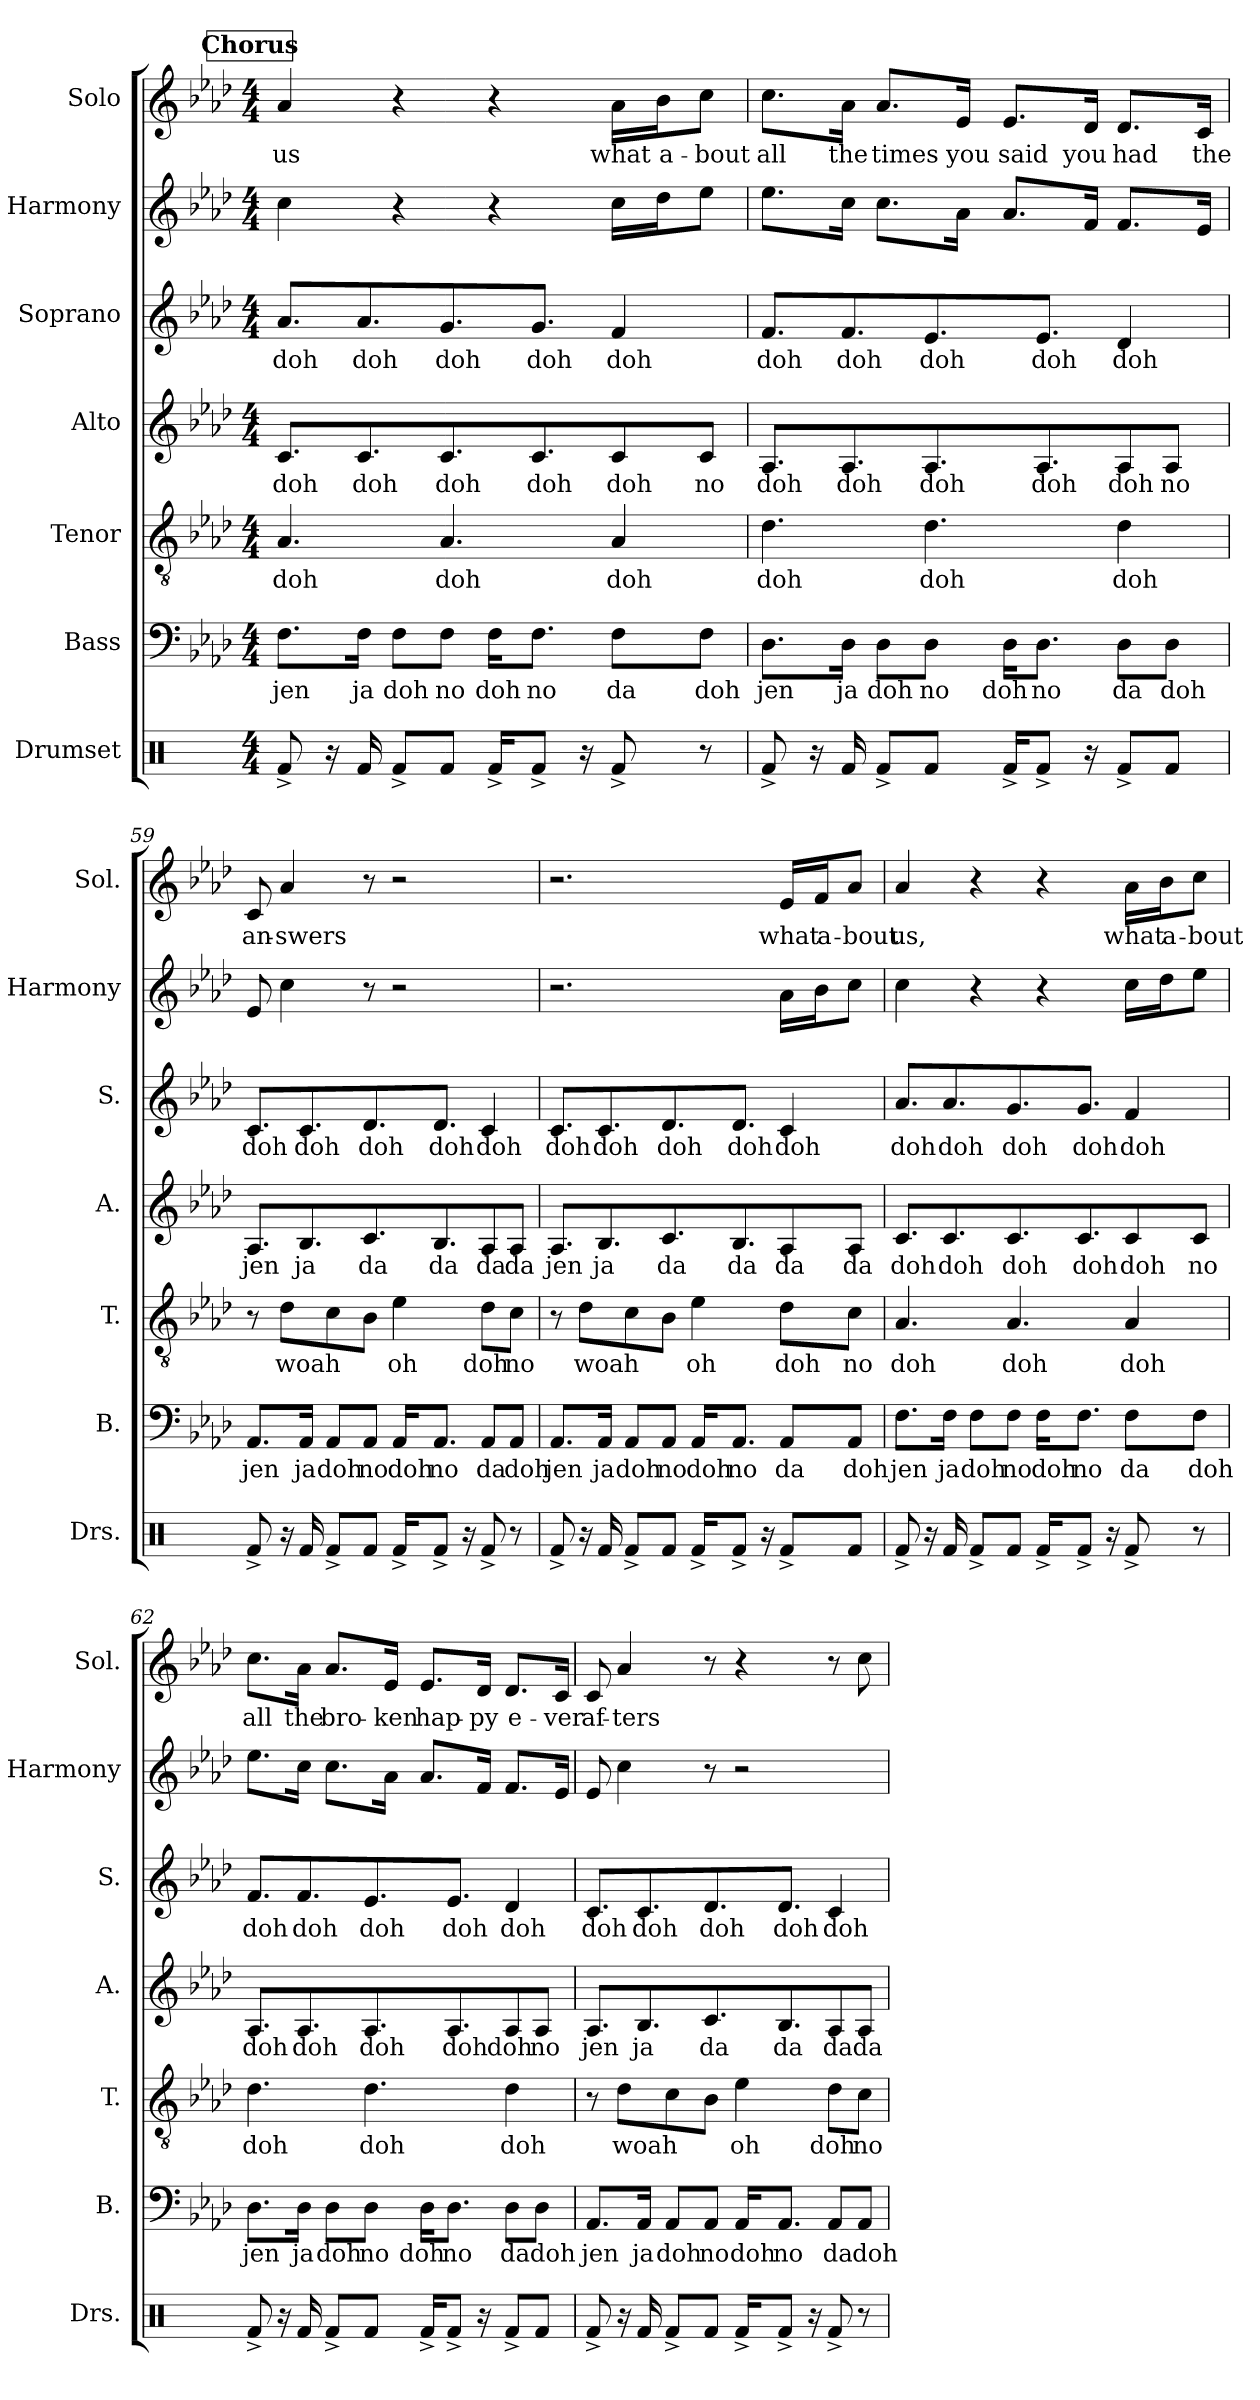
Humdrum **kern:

**kern	**kern	**text	**kern	**text	**kern	**text	**kern	**text	**kern	**kern	**text
*part7	*part6	*part6	*part5	*part5	*part4	*part4	*part3	*part3	*part2	*part1	*part1
*staff7	*staff6	*staff6	*staff5	*staff5	*staff4	*staff4	*staff3	*staff3	*staff2	*staff1	*staff1
*I"Drumset	*I"Bass	*	*I"Tenor	*	*I"Alto	*	*I"Soprano	*	*I"Harmony	*I"Solo	*
*I'Drs.	*I'B.	*	*I'T.	*	*I'A.	*	*I'S.	*	*I'Harmony	*I'Sol.	*
*clefX	*clefF4	*	*clefGv2	*	*clefG2	*	*clefG2	*	*clefG2	*clefG2	*
*k[]	*k[b-e-a-d-]	*	*k[b-e-a-d-]	*	*k[b-e-a-d-]	*	*k[b-e-a-d-]	*	*k[b-e-a-d-]	*k[b-e-a-d-]	*
*M4/4	*M4/4	*	*M4/4	*	*M4/4	*	*M4/4	*	*M4/4	*M4/4	*
!!LO:REH:place=s1:a:B:fs=14:t=Chorus
=57	=57	=57	=57	=57	=57	=57	=57	=57	=57	=57	=57
!	!	!LO:LY:b	!	!LO:LY:b	!	!LO:LY:b	!	!LO:LY:b	!	!	!LO:LY:b
8Rf^/	8.F\L	jen	4.A-/	doh	8.c/L	doh	8.a-/L	doh	4cc\	4a-/	us
16r	.	.	.	.	.	.	.	.	.	.	.
!	!	!LO:LY:b	!	!	!	!LO:LY:b	!	!LO:LY:b	!	!	!
16Rf/	16F\Jk	ja	.	.	8.c/	doh	8.a-/	doh	.	.	.
!	!	!LO:LY:b	!	!	!	!	!	!	!	!	!
8Rf^/L	8F\L	doh	.	.	.	.	.	.	4r	4r	.
!	!	!LO:LY:b	!	!LO:LY:b	!	!LO:LY:b	!	!LO:LY:b	!	!	!
8Rf/J	8F\J	no	4.A-/	doh	8.c/	doh	8.g/	doh	.	.	.
!	!	!LO:LY:b	!	!	!	!	!	!	!	!	!
16Rf^/KL	16F\KL	doh	.	.	.	.	.	.	4r	4r	.
!	!	!LO:LY:b	!	!	!	!LO:LY:b	!	!LO:LY:b	!	!	!
8Rf^/J	8.F\J	no	.	.	8.c/	doh	8.g/J	doh	.	.	.
16r	.	.	.	.	.	.	.	.	.	.	.
!	!	!LO:LY:b	!	!LO:LY:b	!	!LO:LY:b	!	!LO:LY:b	!	!	!LO:LY:b
8Rf^/	8F\L	da	4A-/	doh	8c/	doh	4f/	doh	16cc\LL	16a-\LL	what
!	!	!	!	!	!	!	!	!	!	!	!LO:LY:b
.	.	.	.	.	.	.	.	.	16dd-\J	16b-\J	a-
!	!	!LO:LY:b	!	!	!	!LO:LY:b	!	!	!	!	!LO:LY:b
8r	8F\J	doh	.	.	8c/J	no	.	.	8ee-\J	8cc\J	-bout
=58	=58	=58	=58	=58	=58	=58	=58	=58	=58	=58	=58
!	!	!LO:LY:b	!	!LO:LY:b	!	!LO:LY:b	!	!LO:LY:b	!	!	!LO:LY:b
8Rf^/	8.D-\L	jen	4.d-\	doh	8.A-/L	doh	8.f/L	doh	8.ee-\L	8.cc\L	all
16r	.	.	.	.	.	.	.	.	.	.	.
!	!	!LO:LY:b	!	!	!	!LO:LY:b	!	!LO:LY:b	!	!	!LO:LY:b
16Rf/	16D-\Jk	ja	.	.	8.A-/	doh	8.f/	doh	16cc\Jk	16a-\Jk	the
!	!	!LO:LY:b	!	!	!	!	!	!	!	!	!LO:LY:b
8Rf^/L	8D-\L	doh	.	.	.	.	.	.	8.cc\L	8.a-/L	times
!	!	!LO:LY:b	!	!LO:LY:b	!	!LO:LY:b	!	!LO:LY:b	!	!	!
8Rf/J	8D-\J	no	4.d-\	doh	8.A-/	doh	8.e-/	doh	.	.	.
!	!	!	!	!	!	!	!	!	!	!	!LO:LY:b
.	.	.	.	.	.	.	.	.	16a-\Jk	16e-/Jk	you
!	!	!LO:LY:b	!	!	!	!	!	!	!	!	!LO:LY:b
16Rf^/KL	16D-\KL	doh	.	.	.	.	.	.	8.a-/L	8.e-/L	said
!	!	!LO:LY:b	!	!	!	!LO:LY:b	!	!LO:LY:b	!	!	!
8Rf^/J	8.D-\J	no	.	.	8.A-/	doh	8.e-/J	doh	.	.	.
!	!	!	!	!	!	!	!	!	!	!	!LO:LY:b
16r	.	.	.	.	.	.	.	.	16f/Jk	16d-/Jk	you
!	!	!LO:LY:b	!	!LO:LY:b	!	!LO:LY:b	!	!LO:LY:b	!	!	!LO:LY:b
8Rf^/L	8D-\L	da	4d-\	doh	8A-/	doh	4d-/	doh	8.f/L	8.d-/L	had
!	!	!LO:LY:b	!	!	!	!LO:LY:b	!	!	!	!	!
8Rf/J	8D-\J	doh	.	.	8A-/J	no	.	.	.	.	.
!	!	!	!	!	!	!	!	!	!	!	!LO:LY:b
.	.	.	.	.	.	.	.	.	16e-/Jk	16c/Jk	the
!!LO:PB:g=z
=59	=59	=59	=59	=59	=59	=59	=59	=59	=59	=59	=59
!	!	!LO:LY:b	!	!	!	!LO:LY:b	!	!LO:LY:b	!	!	!LO:LY:b
8Rf^/	8.AA-/L	jen	8r	.	8.A-/L	jen	8.c/L	doh	8e-/	8c/	an-
!	!	!	!	!LO:LY:b	!	!	!	!	!	!	!LO:LY:b
16r	.	.	8d-\L	woah	.	.	.	.	4cc\	4a-/	-swers
!	!	!LO:LY:b	!	!	!	!LO:LY:b	!	!LO:LY:b	!	!	!
16Rf/	16AA-/Jk	ja	.	.	8.B-/	ja	8.c/	doh	.	.	.
!	!	!LO:LY:b	!	!	!	!	!	!	!	!	!
8Rf^/L	8AA-/L	doh	8c\	.	.	.	.	.	.	.	.
!	!	!LO:LY:b	!	!	!	!LO:LY:b	!	!LO:LY:b	!	!	!
8Rf/J	8AA-/J	no	8B-\J	.	8.c/	da	8.d-/	doh	8r	8r	.
!	!	!LO:LY:b	!	!LO:LY:b	!	!	!	!	!	!	!
16Rf^/KL	16AA-/KL	doh	4e-\	oh	.	.	.	.	2r	2r	.
!	!	!LO:LY:b	!	!	!	!LO:LY:b	!	!LO:LY:b	!	!	!
8Rf^/J	8.AA-/J	no	.	.	8.B-/	da	8.d-/J	doh	.	.	.
16r	.	.	.	.	.	.	.	.	.	.	.
!	!	!LO:LY:b	!	!LO:LY:b	!	!LO:LY:b	!	!LO:LY:b	!	!	!
8Rf^/	8AA-/L	da	8d-\L	doh	8A-/	da	4c/	doh	.	.	.
!	!	!LO:LY:b	!	!LO:LY:b	!	!LO:LY:b	!	!	!	!	!
8r	8AA-/J	doh	8c\J	no	8A-/J	da	.	.	.	.	.
=60	=60	=60	=60	=60	=60	=60	=60	=60	=60	=60	=60
!	!	!LO:LY:b	!	!	!	!LO:LY:b	!	!LO:LY:b	!	!	!
8Rf^/	8.AA-/L	jen	8r	.	8.A-/L	jen	8.c/L	doh	2.r	2.r	.
!	!	!	!	!LO:LY:b	!	!	!	!	!	!	!
16r	.	.	8d-\L	woah	.	.	.	.	.	.	.
!	!	!LO:LY:b	!	!	!	!LO:LY:b	!	!LO:LY:b	!	!	!
16Rf/	16AA-/Jk	ja	.	.	8.B-/	ja	8.c/	doh	.	.	.
!	!	!LO:LY:b	!	!	!	!	!	!	!	!	!
8Rf^/L	8AA-/L	doh	8c\	.	.	.	.	.	.	.	.
!	!	!LO:LY:b	!	!	!	!LO:LY:b	!	!LO:LY:b	!	!	!
8Rf/J	8AA-/J	no	8B-\J	.	8.c/	da	8.d-/	doh	.	.	.
!	!	!LO:LY:b	!	!LO:LY:b	!	!	!	!	!	!	!
16Rf^/KL	16AA-/KL	doh	4e-\	oh	.	.	.	.	.	.	.
!	!	!LO:LY:b	!	!	!	!LO:LY:b	!	!LO:LY:b	!	!	!
8Rf^/J	8.AA-/J	no	.	.	8.B-/	da	8.d-/J	doh	.	.	.
16r	.	.	.	.	.	.	.	.	.	.	.
!	!	!LO:LY:b	!	!LO:LY:b	!	!LO:LY:b	!	!LO:LY:b	!	!	!LO:LY:b
8Rf^/L	8AA-/L	da	8d-\L	doh	8A-/	da	4c/	doh	16a-\LL	16e-/LL	what
!	!	!	!	!	!	!	!	!	!	!	!LO:LY:b
.	.	.	.	.	.	.	.	.	16b-\J	16f/J	a-
!	!	!LO:LY:b	!	!LO:LY:b	!	!LO:LY:b	!	!	!	!	!LO:LY:b
8Rf/J	8AA-/J	doh	8c\J	no	8A-/J	da	.	.	8cc\J	8a-/J	-bout
=61	=61	=61	=61	=61	=61	=61	=61	=61	=61	=61	=61
!	!	!LO:LY:b	!	!LO:LY:b	!	!LO:LY:b	!	!LO:LY:b	!	!	!LO:LY:b
8Rf^/	8.F\L	jen	4.A-/	doh	8.c/L	doh	8.a-/L	doh	4cc\	4a-/	us,
16r	.	.	.	.	.	.	.	.	.	.	.
!	!	!LO:LY:b	!	!	!	!LO:LY:b	!	!LO:LY:b	!	!	!
16Rf/	16F\Jk	ja	.	.	8.c/	doh	8.a-/	doh	.	.	.
!	!	!LO:LY:b	!	!	!	!	!	!	!	!	!
8Rf^/L	8F\L	doh	.	.	.	.	.	.	4r	4r	.
!	!	!LO:LY:b	!	!LO:LY:b	!	!LO:LY:b	!	!LO:LY:b	!	!	!
8Rf/J	8F\J	no	4.A-/	doh	8.c/	doh	8.g/	doh	.	.	.
!	!	!LO:LY:b	!	!	!	!	!	!	!	!	!
16Rf^/KL	16F\KL	doh	.	.	.	.	.	.	4r	4r	.
!	!	!LO:LY:b	!	!	!	!LO:LY:b	!	!LO:LY:b	!	!	!
8Rf^/J	8.F\J	no	.	.	8.c/	doh	8.g/J	doh	.	.	.
16r	.	.	.	.	.	.	.	.	.	.	.
!	!	!LO:LY:b	!	!LO:LY:b	!	!LO:LY:b	!	!LO:LY:b	!	!	!LO:LY:b
8Rf^/	8F\L	da	4A-/	doh	8c/	doh	4f/	doh	16cc\LL	16a-\LL	what
!	!	!	!	!	!	!	!	!	!	!	!LO:LY:b
.	.	.	.	.	.	.	.	.	16dd-\J	16b-\J	a-
!	!	!LO:LY:b	!	!	!	!LO:LY:b	!	!	!	!	!LO:LY:b
8r	8F\J	doh	.	.	8c/J	no	.	.	8ee-\J	8cc\J	-bout
!!LO:LB:g=z
=62	=62	=62	=62	=62	=62	=62	=62	=62	=62	=62	=62
!	!	!LO:LY:b	!	!LO:LY:b	!	!LO:LY:b	!	!LO:LY:b	!	!	!LO:LY:b
8Rf^/	8.D-\L	jen	4.d-\	doh	8.A-/L	doh	8.f/L	doh	8.ee-\L	8.cc\L	all
16r	.	.	.	.	.	.	.	.	.	.	.
!	!	!LO:LY:b	!	!	!	!LO:LY:b	!	!LO:LY:b	!	!	!LO:LY:b
16Rf/	16D-\Jk	ja	.	.	8.A-/	doh	8.f/	doh	16cc\Jk	16a-\Jk	the
!	!	!LO:LY:b	!	!	!	!	!	!	!	!	!LO:LY:b
8Rf^/L	8D-\L	doh	.	.	.	.	.	.	8.cc\L	8.a-/L	bro-
!	!	!LO:LY:b	!	!LO:LY:b	!	!LO:LY:b	!	!LO:LY:b	!	!	!
8Rf/J	8D-\J	no	4.d-\	doh	8.A-/	doh	8.e-/	doh	.	.	.
!	!	!	!	!	!	!	!	!	!	!	!LO:LY:b
.	.	.	.	.	.	.	.	.	16a-\Jk	16e-/Jk	-ken
!	!	!LO:LY:b	!	!	!	!	!	!	!	!	!LO:LY:b
16Rf^/KL	16D-\KL	doh	.	.	.	.	.	.	8.a-/L	8.e-/L	hap-
!	!	!LO:LY:b	!	!	!	!LO:LY:b	!	!LO:LY:b	!	!	!
8Rf^/J	8.D-\J	no	.	.	8.A-/	doh	8.e-/J	doh	.	.	.
!	!	!	!	!	!	!	!	!	!	!	!LO:LY:b
16r	.	.	.	.	.	.	.	.	16f/Jk	16d-/Jk	-py
!	!	!LO:LY:b	!	!LO:LY:b	!	!LO:LY:b	!	!LO:LY:b	!	!	!LO:LY:b
8Rf^/L	8D-\L	da	4d-\	doh	8A-/	doh	4d-/	doh	8.f/L	8.d-/L	e-
!	!	!LO:LY:b	!	!	!	!LO:LY:b	!	!	!	!	!
8Rf/J	8D-\J	doh	.	.	8A-/J	no	.	.	.	.	.
!	!	!	!	!	!	!	!	!	!	!	!LO:LY:b
.	.	.	.	.	.	.	.	.	16e-/Jk	16c/Jk	-ver
=63	=63	=63	=63	=63	=63	=63	=63	=63	=63	=63	=63
!	!	!LO:LY:b	!	!	!	!LO:LY:b	!	!LO:LY:b	!	!	!LO:LY:b
8Rf^/	8.AA-/L	jen	8r	.	8.A-/L	jen	8.c/L	doh	8e-/	8c/	af-
!	!	!	!	!LO:LY:b	!	!	!	!	!	!	!LO:LY:b
16r	.	.	8d-\L	woah	.	.	.	.	4cc\	4a-/	-ters
!	!	!LO:LY:b	!	!	!	!LO:LY:b	!	!LO:LY:b	!	!	!
16Rf/	16AA-/Jk	ja	.	.	8.B-/	ja	8.c/	doh	.	.	.
!	!	!LO:LY:b	!	!	!	!	!	!	!	!	!
8Rf^/L	8AA-/L	doh	8c\	.	.	.	.	.	.	.	.
!	!	!LO:LY:b	!	!	!	!LO:LY:b	!	!LO:LY:b	!	!	!
8Rf/J	8AA-/J	no	8B-\J	.	8.c/	da	8.d-/	doh	8r	8r	.
!	!	!LO:LY:b	!	!LO:LY:b	!	!	!	!	!	!	!
16Rf^/KL	16AA-/KL	doh	4e-\	oh	.	.	.	.	2r	4r	.
!	!	!LO:LY:b	!	!	!	!LO:LY:b	!	!LO:LY:b	!	!	!
8Rf^/J	8.AA-/J	no	.	.	8.B-/	da	8.d-/J	doh	.	.	.
16r	.	.	.	.	.	.	.	.	.	.	.
!	!	!LO:LY:b	!	!LO:LY:b	!	!LO:LY:b	!	!LO:LY:b	!	!	!
8Rf^/	8AA-/L	da	8d-\L	doh	8A-/	da	4c/	doh	.	8r	.
!	!	!LO:LY:b	!	!LO:LY:b	!	!LO:LY:b	!	!	!	!	!
8r	8AA-/J	doh	8c\J	no	8A-/J	da	.	.	.	8cc\	.
=	=	=	=	=	=	=	=	=	=	=	=
*-	*-	*-	*-	*-	*-	*-	*-	*-	*-	*-	*-
